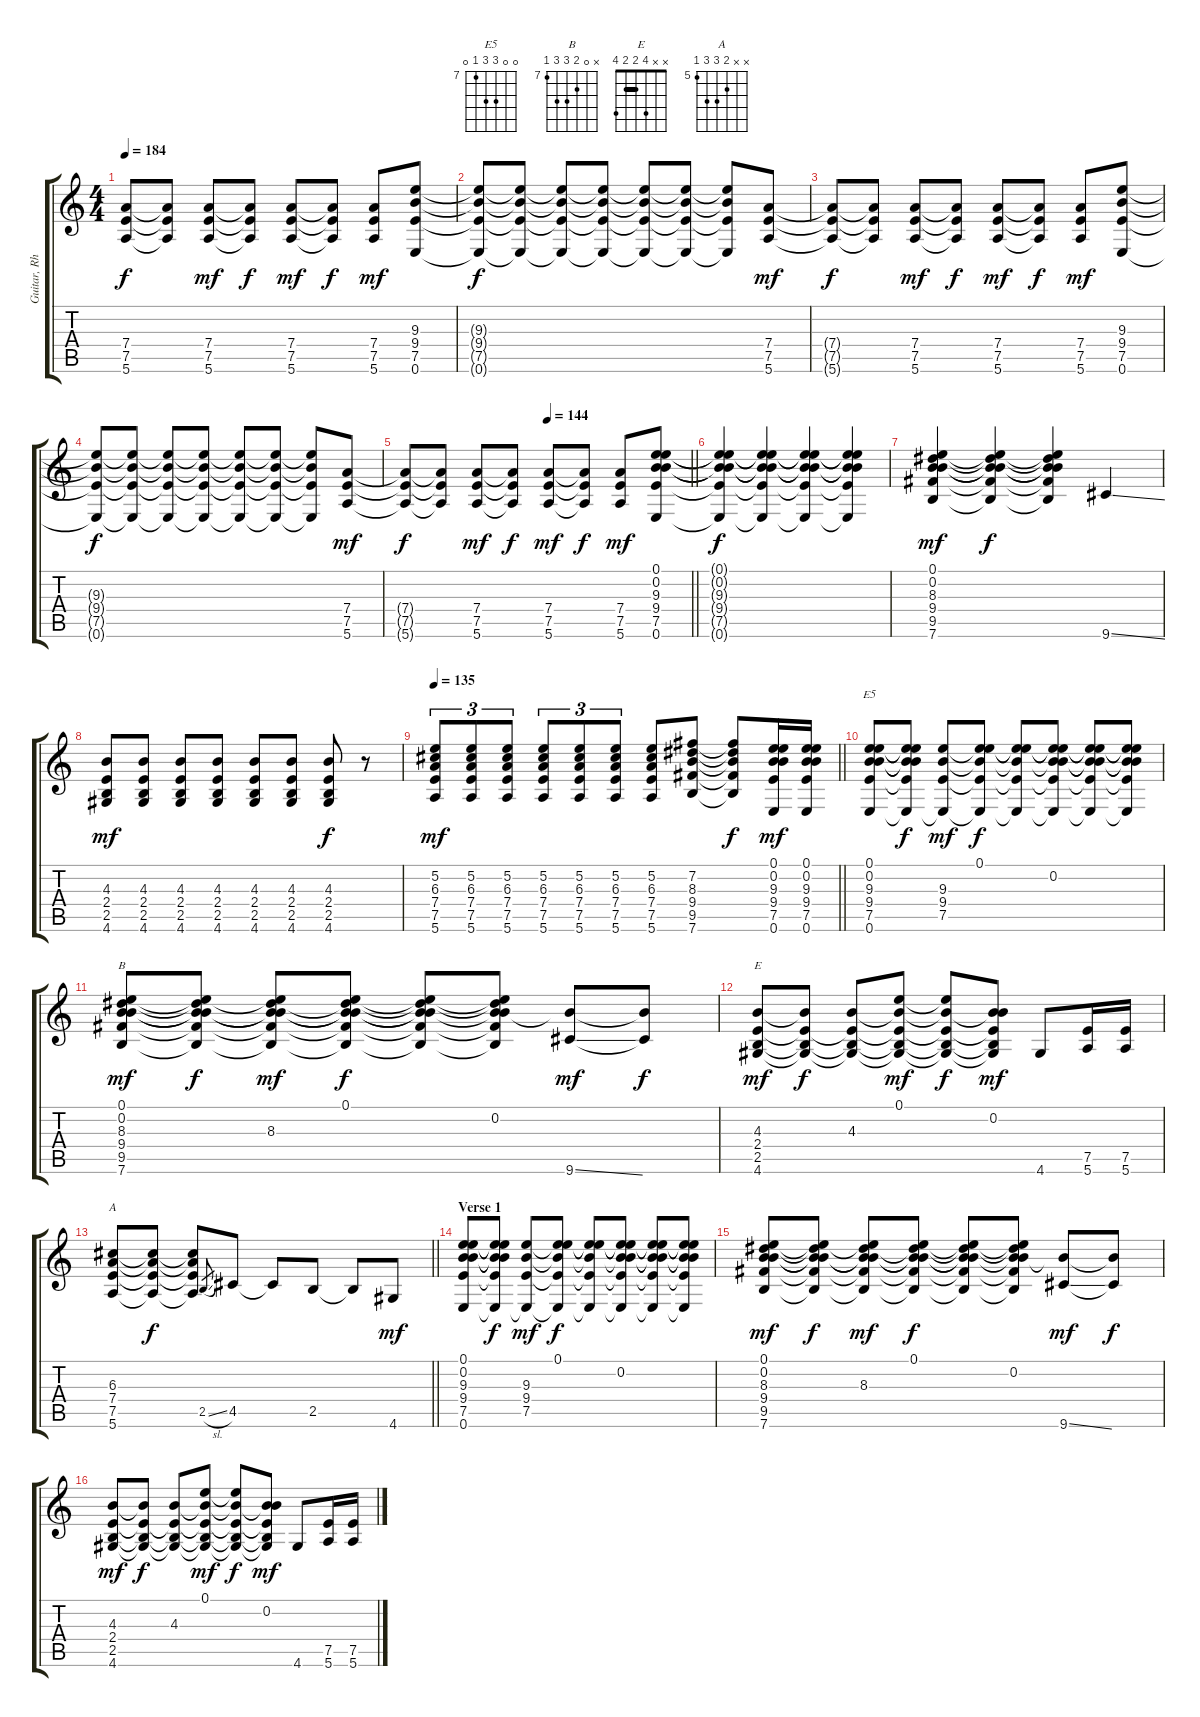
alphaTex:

\track ("Guitar, Rhythm" "Guitar, Rh") {instrument overdrivenguitar}
\staff {score tabs}
\tuning (E4 B3 G3 D3 A2 E2) {hide}
\chord ("E5" 0 0 9 9 7 0) {firstfret 7}
\chord ("B" x 0 8 9 9 7) {firstfret 7}
\chord ("E" x x 4 2 2 4) {barre 2}
\chord ("A" x x 6 7 7 5) {firstfret 5}
\ts (4 4)
\tempo 184
\clef g2
\ks c
(7.4{t} 7.5{t} 5.6{t}).8{dy f} (7.4{t} 7.5{t} 5.6{t}).8 (7.4 7.5 5.6).8{dy mf} (7.4{t} 7.5{t} 5.6{t}).8{dy f} (7.4 7.5 5.6).8{dy mf} (7.4{t} 7.5{t} 5.6{t}).8{dy f} (7.4 7.5 5.6).8{dy mf} (9.3 9.4 7.5 0.6).8 |
(9.3{t} 9.4{t} 7.5{t} 0.6{t}).8{dy f} (9.3{t} 9.4{t} 7.5{t} 0.6{t}).8 (9.3{t} 9.4{t} 7.5{t} 0.6{t}).8 (9.3{t} 9.4{t} 7.5{t} 0.6{t}).8 (9.3{t} 9.4{t} 7.5{t} 0.6{t}).8 (9.3{t} 9.4{t} 7.5{t} 0.6{t}).8 (9.3{t} 9.4{t} 7.5{t} 0.6{t}).8 (7.4 7.5 5.6).8{dy mf} |
(7.4{t} 7.5{t} 5.6{t}).8{dy f} (7.4{t} 7.5{t} 5.6{t}).8 (7.4 7.5 5.6).8{dy mf} (7.4{t} 7.5{t} 5.6{t}).8{dy f} (7.4 7.5 5.6).8{dy mf} (7.4{t} 7.5{t} 5.6{t}).8{dy f} (7.4 7.5 5.6).8{dy mf} (9.3 9.4 7.5 0.6).8 |
(9.3{t} 9.4{t} 7.5{t} 0.6{t}).8{dy f} (9.3{t} 9.4{t} 7.5{t} 0.6{t}).8 (9.3{t} 9.4{t} 7.5{t} 0.6{t}).8 (9.3{t} 9.4{t} 7.5{t} 0.6{t}).8 (9.3{t} 9.4{t} 7.5{t} 0.6{t}).8 (9.3{t} 9.4{t} 7.5{t} 0.6{t}).8 (9.3{t} 9.4{t} 7.5{t} 0.6{t}).8 (7.4 7.5 5.6).8{dy mf} |
\tempo (144 0.5)
\barLineRight lightlight
(7.4{t} 7.5{t} 5.6{t}).8{dy f} (7.4{t} 7.5{t} 5.6{t}).8 (7.4 7.5 5.6).8{dy mf} (7.4{t} 7.5{t} 5.6{t}).8{dy f} (7.4 7.5 5.6).8{dy mf} (7.4{t} 7.5{t} 5.6{t}).8{dy f} (7.4 7.5 5.6).8{dy mf} (0.1 0.2 9.3 9.4 7.5 0.6).8 |
(0.1{t} 0.2{t} 9.3{t} 9.4{t} 7.5{t} 0.6{t}).4{dy f} (0.1{t} 0.2{t} 9.3{t} 9.4{t} 7.5{t} 0.6{t}).4 (0.1{t} 0.2{t} 9.3{t} 9.4{t} 7.5{t} 0.6{t}).4 (0.1{t} 0.2{t} 9.3{t} 9.4{t} 7.5{t} 0.6{t}).4 |
(0.1 0.2 8.3 9.4 9.5 7.6).4{dy mf} (0.1{t} 0.2{t} 8.3{t} 9.4{t} 9.5{t} 7.6{t}).4{dy f} (0.1{t} 0.2{t} 8.3{t} 9.4{t} 9.5{t} 7.6{t}).4 9.6{ss}.4 |
(4.3 2.4 2.5 4.6).8{dy mf} (4.3 2.4 2.5 4.6).8 (4.3 2.4 2.5 4.6).8 (4.3 2.4 2.5 4.6).8 (4.3 2.4 2.5 4.6).8 (4.3 2.4 2.5 4.6).8 (4.3 2.4 2.5 4.6).8{dy f} r.8 |
\tempo 135
\barLineRight lightlight
(5.2 6.3 7.4 7.5 5.6).8{tu (3 2) dy mf} (5.2 6.3 7.4 7.5 5.6).8{tu (3 2)} (5.2 6.3 7.4 7.5 5.6).8{tu (3 2)} (5.2 6.3 7.4 7.5 5.6).8{tu (3 2)} (5.2 6.3 7.4 7.5 5.6).8{tu (3 2)} (5.2 6.3 7.4 7.5 5.6).8{tu (3 2)} (5.2 6.3 7.4 7.5 5.6).8 (7.2 8.3 9.4 9.5 7.6).8 (7.2{t} 8.3{t} 9.4{t} 9.5{t} 7.6{t}).8{dy f} (0.1 0.2 9.3 9.4 7.5 0.6).16{dy mf} (0.1 0.2 9.3 9.4 7.5 0.6).16 |
(0.1 0.2 9.3 9.4 7.5 0.6).8{ch "E5"} (0.1{t} 0.2{t} 9.3{t} 9.4{t} 7.5{t} 0.6{t}).8{dy f} (9.3 9.4 7.5 0.6{t}).8{dy mf} (0.1 9.3{t} 9.4{t} 7.5{t} 0.6{t}).8{dy f} (0.1{t} 9.3{t} 9.4{t} 7.5{t} 0.6{t}).8 (0.1{t} 0.2 9.3{t} 9.4{t} 7.5{t} 0.6{t}).8 (0.1{t} 0.2{t} 9.3{t} 9.4{t} 7.5{t} 0.6{t}).8 (0.1{t} 0.2{t} 9.3{t} 9.4{t} 7.5{t} 0.6{t}).8 |
(0.1 0.2 8.3 9.4 9.5 7.6).8{ch "B" dy mf} (0.1{t} 0.2{t} 8.3{t} 9.4{t} 9.5{t} 7.6{t}).8{dy f} (0.1{t} 0.2{t} 8.3 9.4{t} 9.5{t} 7.6{t}).8{dy mf} (0.1 0.2{t} 8.3{t} 9.4{t} 9.5{t} 7.6{t}).8{dy f} (0.1{t} 0.2{t} 8.3{t} 9.4{t} 9.5{t} 7.6{t}).8 (0.1{t} 0.2 8.3{t} 9.4{t} 9.5{t} 7.6{t}).8 (0.2{t} 9.6{ss}).8{dy mf} (0.2{t} 9.6{t}).8{dy f} |
(4.3 2.4 2.5 4.6).8{ch "E" dy mf} (4.3{t} 2.4{t} 2.5{t} 4.6{t}).8{dy f} (4.3 2.4{t} 2.5{t} 4.6{t}).8 (0.1 4.3{t} 2.4{t} 2.5{t} 4.6{t}).8{dy mf} (0.1{t} 4.3{t} 2.4{t} 2.5{t} 4.6{t}).8{dy f} (0.2 4.3{t} 2.4{t} 2.5{t} 4.6{t}).8{dy mf} 4.6.8 (7.5 5.6).16 (7.5 5.6).16 |
\barLineRight lightlight
(6.3 7.4 7.5 5.6).8{ch "A"} (6.3{t} 7.4{t} 7.5{t} 5.6{t}).8{dy f} (6.3{t} 7.4{t} 7.5{t} 5.6{t}).8 2.5{sl}.8{gr} 4.5.8 4.5{t}.8 2.5.8 2.5{t}.8 4.6.8{dy mf} |
\section ("" "Verse 1")
(0.1 0.2 9.3 9.4 7.5 0.6).8 (0.1{t} 0.2{t} 9.3{t} 9.4{t} 7.5{t} 0.6{t}).8{dy f} (9.3 9.4 7.5 0.6{t}).8{dy mf} (0.1 9.3{t} 9.4{t} 7.5{t} 0.6{t}).8{dy f} (0.1{t} 9.3{t} 9.4{t} 7.5{t} 0.6{t}).8 (0.1{t} 0.2 9.3{t} 9.4{t} 7.5{t} 0.6{t}).8 (0.1{t} 0.2{t} 9.3{t} 9.4{t} 7.5{t} 0.6{t}).8 (0.1{t} 0.2{t} 9.3{t} 9.4{t} 7.5{t} 0.6{t}).8 |
(0.1 0.2 8.3 9.4 9.5 7.6).8{dy mf} (0.1{t} 0.2{t} 8.3{t} 9.4{t} 9.5{t} 7.6{t}).8{dy f} (0.1{t} 0.2{t} 8.3 9.4{t} 9.5{t} 7.6{t}).8{dy mf} (0.1 0.2{t} 8.3{t} 9.4{t} 9.5{t} 7.6{t}).8{dy f} (0.1{t} 0.2{t} 8.3{t} 9.4{t} 9.5{t} 7.6{t}).8 (0.1{t} 0.2 8.3{t} 9.4{t} 9.5{t} 7.6{t}).8 (0.2{t} 9.6{ss}).8{dy mf} (0.2{t} 9.6{t}).8{dy f} |
(4.3 2.4 2.5 4.6).8{dy mf} (4.3{t} 2.4{t} 2.5{t} 4.6{t}).8{dy f} (4.3 2.4{t} 2.5{t} 4.6{t}).8 (0.1 4.3{t} 2.4{t} 2.5{t} 4.6{t}).8{dy mf} (0.1{t} 4.3{t} 2.4{t} 2.5{t} 4.6{t}).8{dy f} (0.2 4.3{t} 2.4{t} 2.5{t} 4.6{t}).8{dy mf} 4.6.8 (7.5 5.6).16 (7.5 5.6).16
